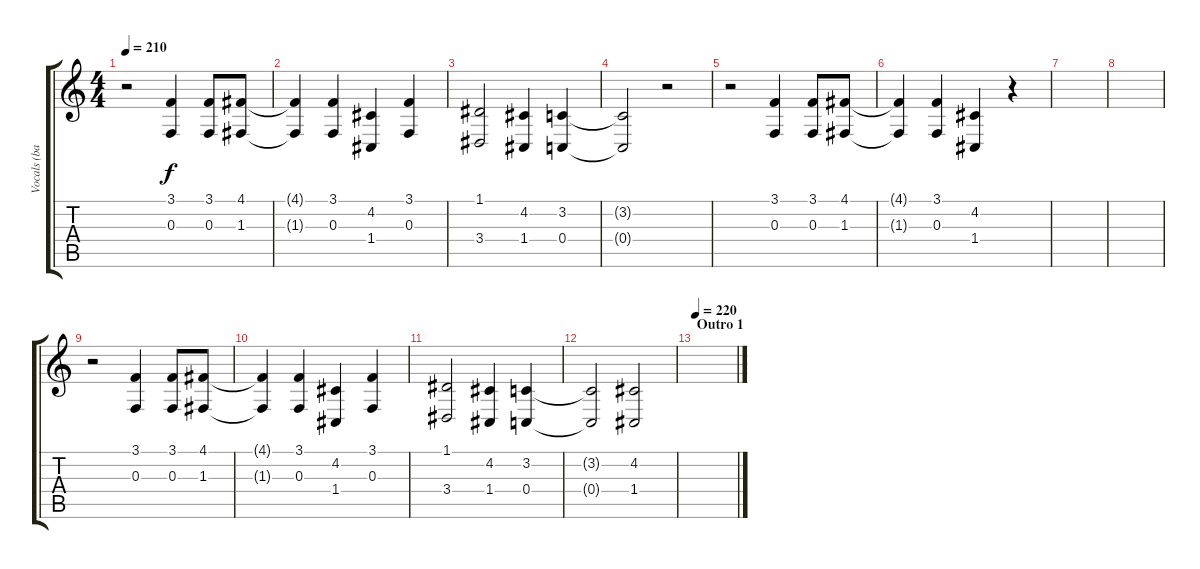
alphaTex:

\track ("Vocals (back-up)" "Vocals (ba") {instrument stringensemble1}
\staff {score tabs}
\tuning (D4 A3 F3 C3 G2 C2) {hide}
\ts (4 4)
\tempo 210
\clef g2
\ks c
r.2{dy f} (3.1 0.3).4 (3.1 0.3).8 (4.1 1.3).8 |
(4.1{t} 1.3{t}).4 (3.1 0.3).4 (4.2 1.4).4 (3.1 0.3).4 |
(1.1 3.4).2 (4.2 1.4).4 (3.2 0.4).4 |
(3.2{t} 0.4{t}).2 r.2 |
r.2 (3.1 0.3).4 (3.1 0.3).8 (4.1 1.3).8 |
(4.1{t} 1.3{t}).4 (3.1 0.3).4 (4.2 1.4).4 r.4 |
|
|
r.2 (3.1 0.3).4 (3.1 0.3).8 (4.1 1.3).8 |
(4.1{t} 1.3{t}).4 (3.1 0.3).4 (4.2 1.4).4 (3.1 0.3).4 |
(1.1 3.4).2 (4.2 1.4).4 (3.2 0.4).4 |
(3.2{t} 0.4{t}).2 (4.2 1.4).2 |
\section ("" "Outro 1")
\tempo 220
